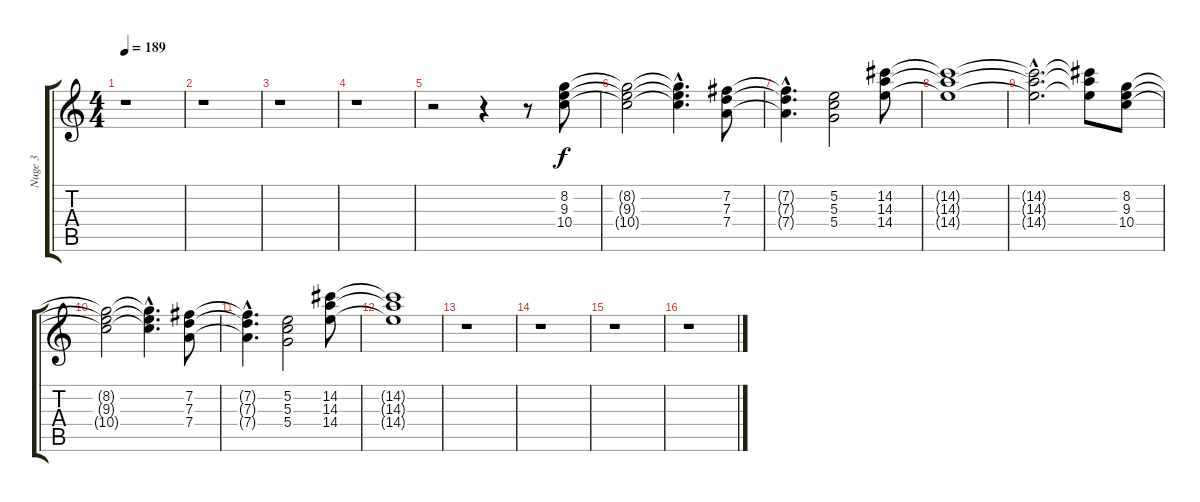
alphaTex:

\track ("Nuge 3" "Nuge 3") {instrument overdrivenguitar}
\staff {score tabs}
\tuning (E4 B3 G3 D3 A2 E2) {hide}
\ts (4 4)
\tempo 189
\clef g2
\ks c
r.1{dy f} |
r.1 |
r.1 |
r.1 |
r.2 r.4 r.8 (8.2 9.3 10.4).8 |
(8.2{t} 9.3{t} 10.4{t}).2 (8.2{hac t} 9.3{hac t} 10.4{hac t}).4{d} (7.2 7.3 7.4).8 |
(7.2{hac t} 7.3{hac t} 7.4{hac t}).4{d} (5.2 5.3 5.4).2 (14.2 14.3 14.4).8 |
(14.2{t} 14.3{t} 14.4{t}).1 |
(14.2{hac t} 14.3{hac t} 14.4{hac t}).2{d} (14.2{t} 14.3{t} 14.4{t}).8 (8.2 9.3 10.4).8 |
(8.2{t} 9.3{t} 10.4{t}).2 (8.2{hac t} 9.3{hac t} 10.4{hac t}).4{d} (7.2 7.3 7.4).8 |
(7.2{hac t} 7.3{hac t} 7.4{hac t}).4{d} (5.2 5.3 5.4).2 (14.2 14.3 14.4).8 |
(14.2{t} 14.3{t} 14.4{t}).1 |
r.1 |
r.1 |
r.1 |
r.1
